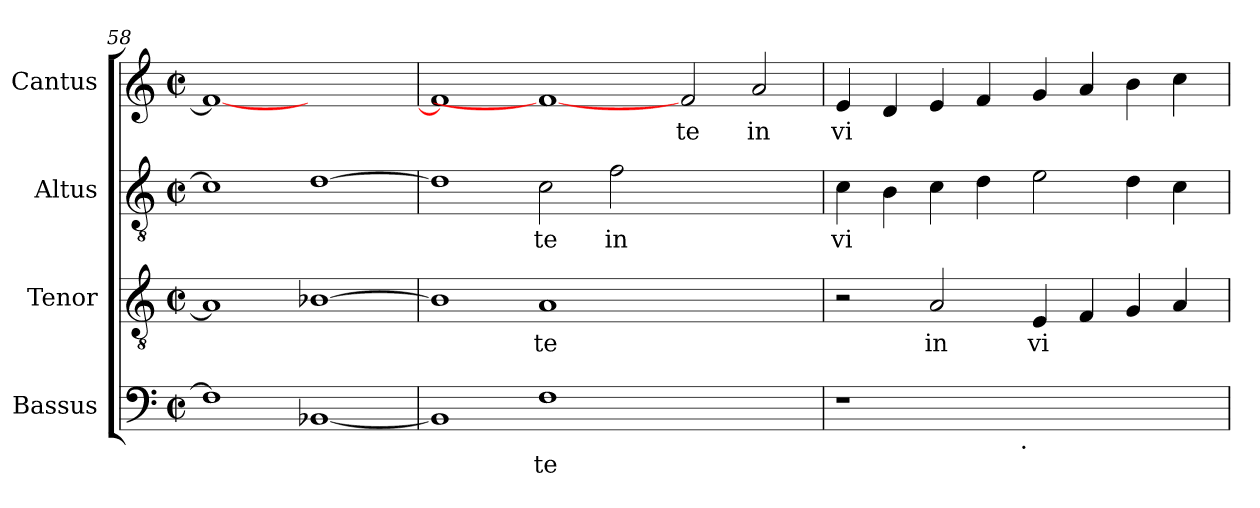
**kern	**text	**kern	**text	**kern	**text	**kern	**text
*part4	*part4	*part3	*part3	*part2	*part2	*part1	*part1
*staff4	*staff4	*staff3	*staff3	*staff2	*staff2	*staff1	*staff1
*I"Bassus	*	*I"Tenor	*	*I"Altus	*	*I"Cantus	*
*clefF4	*	*clefGv2	*	*clefGv2	*	*clefG2	*
*k[]	*	*k[]	*	*k[]	*	*k[]	*
*C:	*	*C:	*	*C:	*	*C:	*
*M2/2	*	*M2/2	*	*M2/2	*	*M2/2	*
*met(c|)	*	*met(c|)	*	*met(c|)	*	*met(c|)	*
=58	=58	=58	=58	=58	=58	=58	=58
!	!LO:LY:b:cj	!	!LO:LY:b:cj	!	!LO:LY:b:cj	!	!LO:LY:b:cj
1F]	.	1A]	.	1c]	.	1f_<	--
!	!LO:LY:b:cj	!	!LO:LY:b:cj	!	!LO:LY:b:cj	!	!
[<1BB-X	.	[>1B-X	.	[>1d	.	1ryy	.
=59	=59	=59	=59	=59	=59	=59	=59
!	!LO:LY:b:cj	!	!LO:LY:b:cj	!	!LO:LY:b:cj	!	!LO:LY:b:cj
1BB-]	.	1B-]	.	1d]	.	1f]	--
!	!LO:LY:b:cj	!	!LO:LY:b:cj	!	!LO:LY:b:cj	!	!
1F	te	1A	te	2c\	te	1f_	.
!	!	!	!	!	!LO:LY:b:cj	!	!
.	.	.	.	2f\	in	.	.
!	!	!	!	!	!	!	!LO:LY:b:cj
1ryy	.	1ryy	.	1ryy	.	2f/	-te
!	!	!	!	!	!	!	!LO:LY:b:cj
.	.	.	.	.	.	2a/	in
=60	=60	=60	=60	=60	=60	=60	=60
!	!	!	!	!	!LO:LY:b:cj	!	!LO:LY:b:cj
*^	*	*	*	*	*	*	*
1r	2ryy	.	2r	.	4c\	vi	4e/	vi-
!	!	!	!	!	!	!LO:LY:b:cj	!	!LO:LY:b:cj
.	.	.	.	.	4B\	.	4d/	--
!	!	!	!	!LO:LY:b:cj	!	!LO:LY:b:cj	!	!LO:LY:b:cj
.	4...ryy	.	2A/	in	4c\	.	4e/	--
!	!	!	!	!	!	!LO:LY:b:cj	!	!LO:LY:b:cj
.	.	.	.	.	4d\	.	4f/	--
!	!LO:TX:b:t=.	!	!	!	!	!	!	!
.	1ryy	.	.	.	.	.	.	.
!	!	!	!	!LO:LY:b:cj	!	!LO:LY:b:cj	!	!LO:LY:b:cj
1ryy	.	.	4E/	vi	2e\	.	4g/	--
!	!	!	!	!LO:LY:b:cj	!	!	!	!LO:LY:b:cj
.	.	.	4F/	.	.	.	4a/	--
!	!	!	!	!LO:LY:b:cj	!	!LO:LY:b:cj	!	!LO:LY:b:cj
.	.	.	4G/	.	4d\	.	4b\	--
!	!	!	!	!LO:LY:b:cj	!	!LO:LY:b:cj	!	!LO:LY:b:cj
.	.	.	4A/	.	4c\	.	4cc\	--
.	32ryy	.	.	.	.	.	.	.
*v	*v	*	*	*	*	*	*	*
=	=	=	=	=	=	=	=
*-	*-	*-	*-	*-	*-	*-	*-
